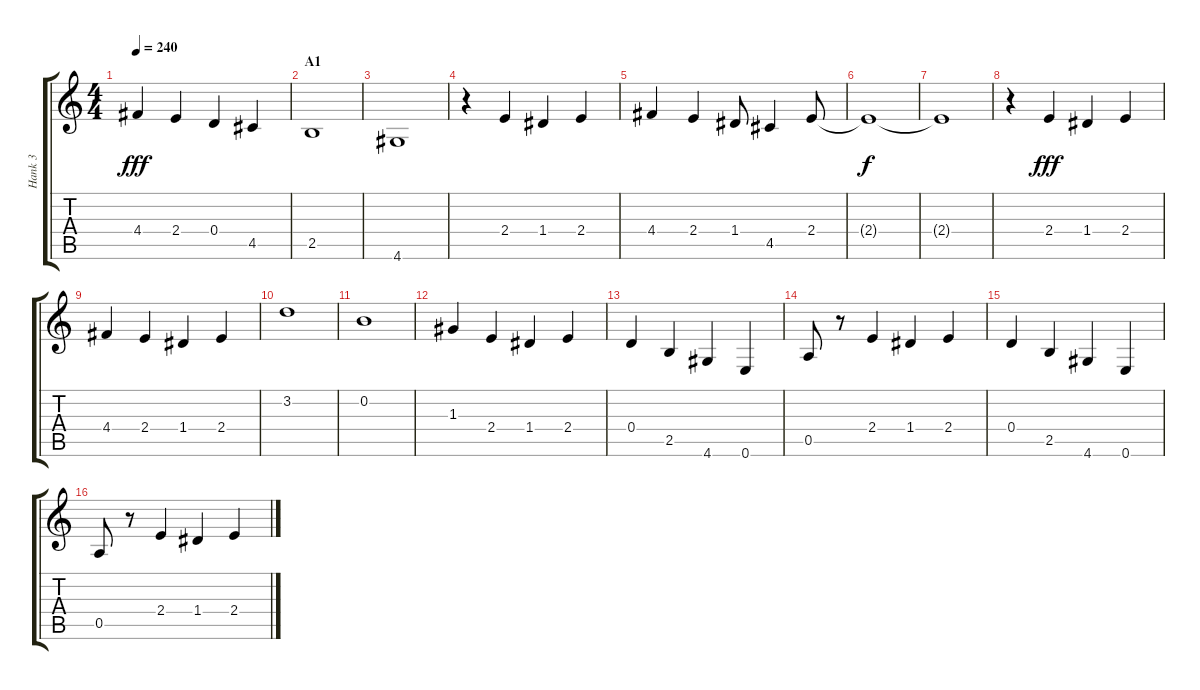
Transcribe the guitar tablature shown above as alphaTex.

\track ("Hank 3" "Hank 3") {instrument overdrivenguitar}
\staff {score tabs}
\tuning (E4 B3 G3 D3 A2 E2) {hide}
\ts (4 4)
\tempo 240
\clef g2
\ks c
4.4.4{dy fff} 2.4.4 0.4.4 4.5.4 |
\section ("" "A1")
2.5.1 |
4.6.1 |
r.4 2.4.4 1.4.4 2.4.4 |
4.4.4 2.4.4 1.4.8 4.5.4 2.4.8 |
2.4{t}.1{dy f} |
2.4{t}.1 |
r.4 2.4.4{dy fff} 1.4.4 2.4.4 |
4.4.4 2.4.4 1.4.4 2.4.4 |
3.2.1 |
0.2.1 |
1.3.4 2.4.4 1.4.4 2.4.4 |
0.4.4 2.5.4 4.6.4 0.6.4 |
0.5.8 r.8 2.4.4 1.4.4 2.4.4 |
0.4.4 2.5.4 4.6.4 0.6.4 |
0.5.8 r.8 2.4.4 1.4.4 2.4.4
